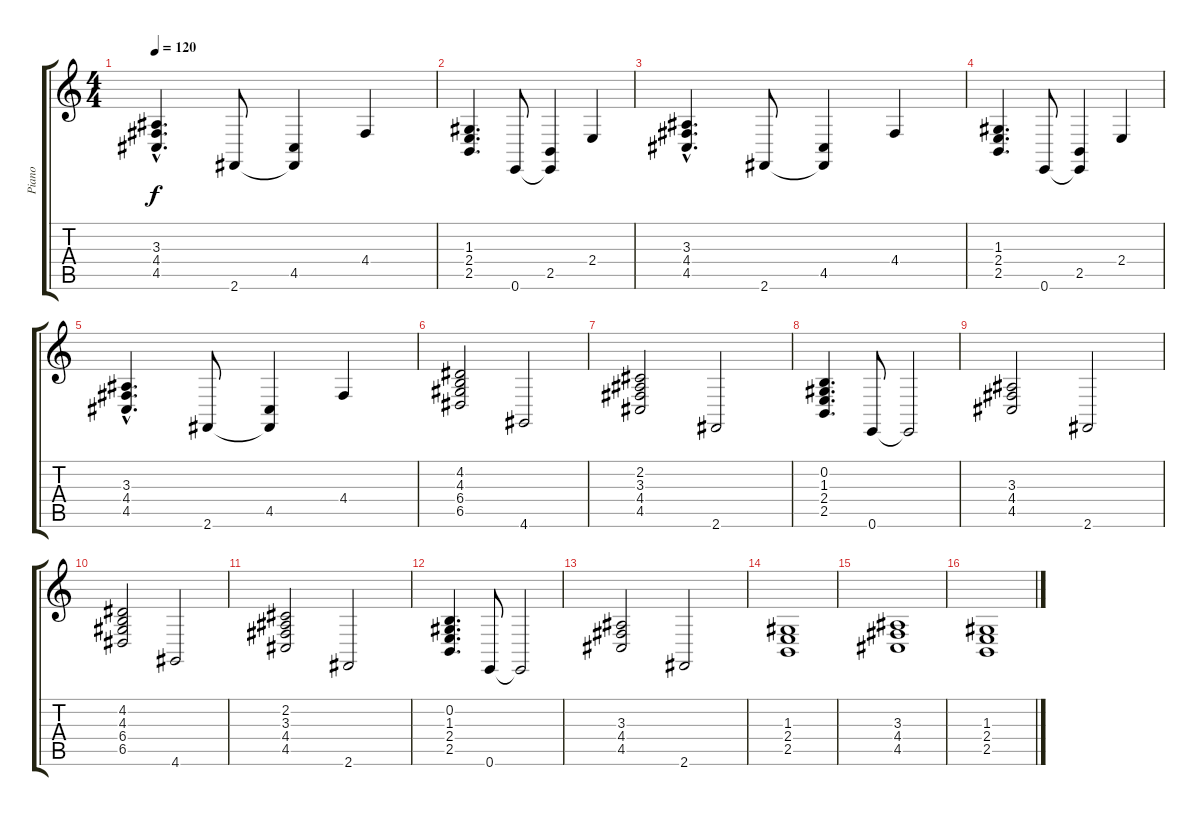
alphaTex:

\track ("Piano" "Piano") {instrument brightacousticpiano}
\staff {score tabs}
\tuning (E4 B3 G3 D3 A2 E2) {hide}
\ts (4 4)
\tempo 120
\clef g2
\ks c
(3.3 4.4 4.5{hac}).4{d dy f} 2.6.8 (4.5 2.6{t}).4 4.4.4 |
(1.3 2.4 2.5).4{d} 0.6.8 (2.5 0.6{t}).4 2.4.4 |
(3.3 4.4 4.5{hac}).4{d} 2.6.8 (4.5 2.6{t}).4 4.4.4 |
(1.3 2.4 2.5).4{d} 0.6.8 (2.5 0.6{t}).4 2.4.4 |
(3.3 4.4 4.5{hac}).4{d} 2.6.8 (4.5 2.6{t}).4 4.4.4 |
(4.2 4.3 6.4 6.5).2 4.6.2 |
(2.2 3.3 4.4 4.5).2 2.6.2 |
(0.2 1.3 2.4 2.5).4{d} 0.6.8 0.6{t}.2 |
(3.3 4.4 4.5).2 2.6.2 |
(4.2 4.3 6.4 6.5).2 4.6.2 |
(2.2 3.3 4.4 4.5).2 2.6.2 |
(0.2 1.3 2.4 2.5).4{d} 0.6.8 0.6{t}.2 |
(3.3 4.4 4.5).2 2.6.2 |
(1.3 2.4 2.5).1 |
(3.3 4.4 4.5).1 |
(1.3 2.4 2.5).1
